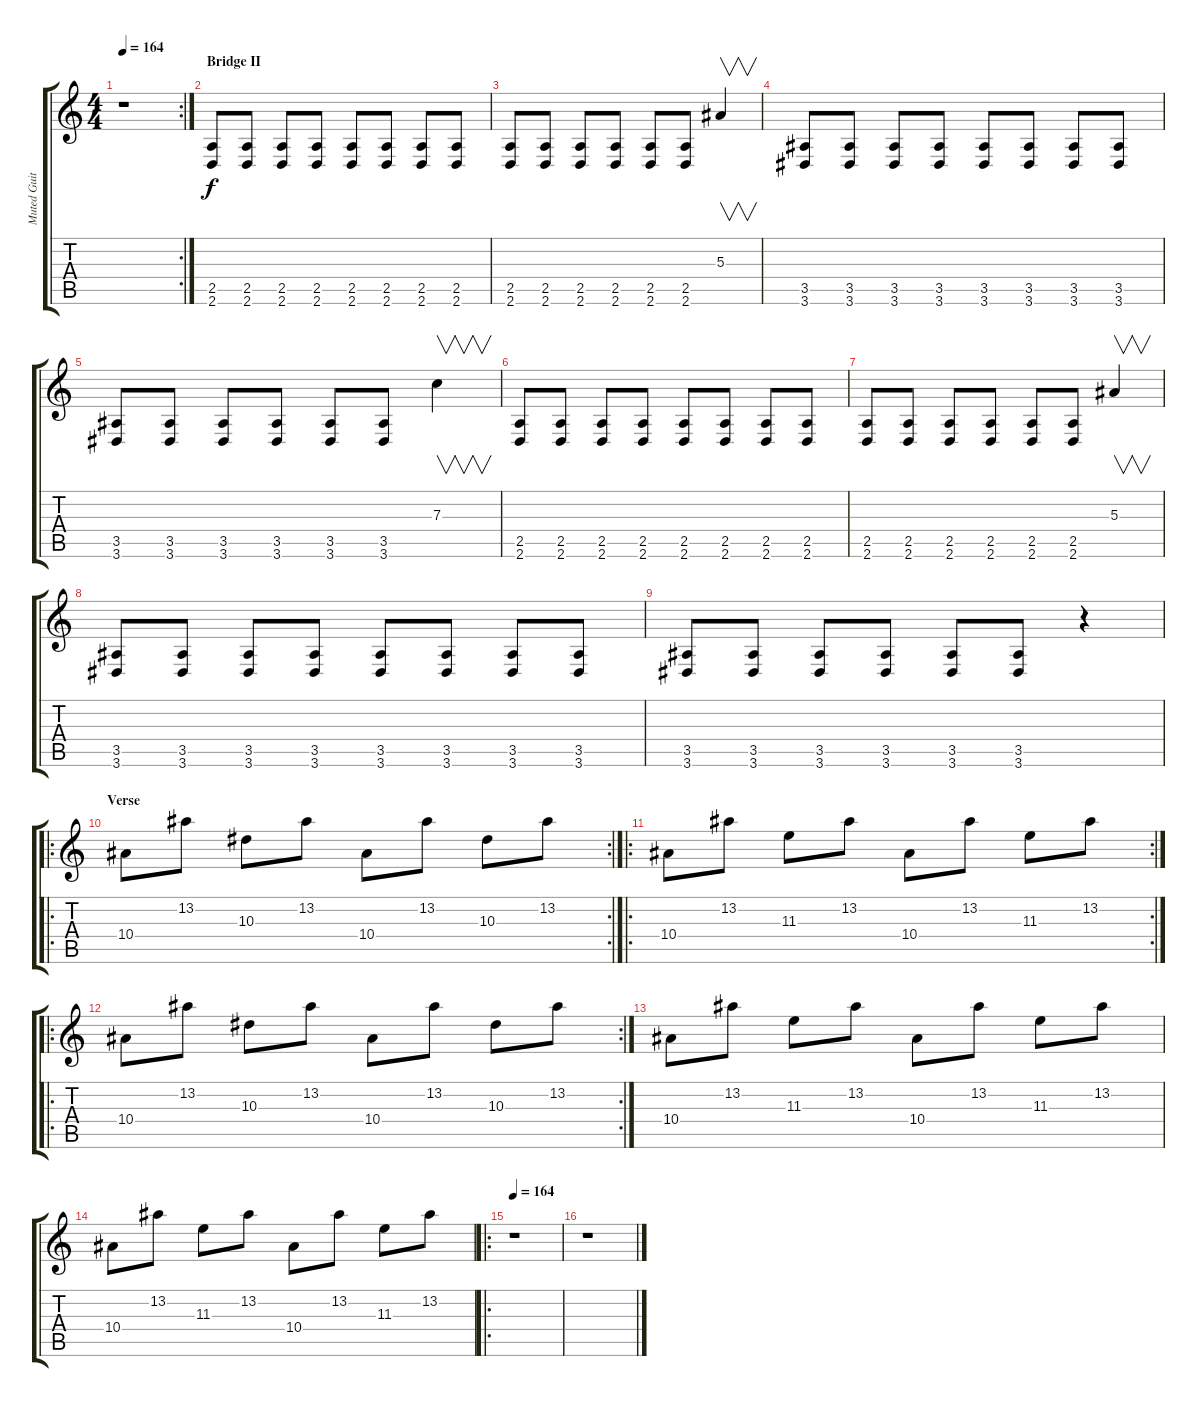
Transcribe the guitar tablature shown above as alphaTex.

\track ("Muted Guitar (Daron)" "Muted Guit") {instrument electricguitarmuted}
\staff {score tabs}
\tuning (D4 A3 F3 C3 G2 C2) {hide}
\rc 2
\ts (4 4)
\tempo 164
\clef g2
\ks c
r.1{dy f} |
\section ("" "Bridge II")
(2.5 2.6).8 (2.5 2.6).8 (2.5 2.6).8 (2.5 2.6).8 (2.5 2.6).8 (2.5 2.6).8 (2.5 2.6).8 (2.5 2.6).8 |
(2.5 2.6).8 (2.5 2.6).8 (2.5 2.6).8 (2.5 2.6).8 (2.5 2.6).8 (2.5 2.6).8 5.3.4{v} |
(3.5 3.6).8 (3.5 3.6).8 (3.5 3.6).8 (3.5 3.6).8 (3.5 3.6).8 (3.5 3.6).8 (3.5 3.6).8 (3.5 3.6).8 |
(3.5 3.6).8 (3.5 3.6).8 (3.5 3.6).8 (3.5 3.6).8 (3.5 3.6).8 (3.5 3.6).8 7.3.4{v} |
(2.5 2.6).8 (2.5 2.6).8 (2.5 2.6).8 (2.5 2.6).8 (2.5 2.6).8 (2.5 2.6).8 (2.5 2.6).8 (2.5 2.6).8 |
(2.5 2.6).8 (2.5 2.6).8 (2.5 2.6).8 (2.5 2.6).8 (2.5 2.6).8 (2.5 2.6).8 5.3.4{v} |
(3.5 3.6).8 (3.5 3.6).8 (3.5 3.6).8 (3.5 3.6).8 (3.5 3.6).8 (3.5 3.6).8 (3.5 3.6).8 (3.5 3.6).8 |
(3.5 3.6).8 (3.5 3.6).8 (3.5 3.6).8 (3.5 3.6).8 (3.5 3.6).8 (3.5 3.6).8 r.4 |
\ro
\rc 2
\section ("" "Verse")
10.4.8 13.2.8 10.3.8 13.2.8 10.4.8 13.2.8 10.3.8 13.2.8 |
\ro
\rc 2
10.4.8 13.2.8 11.3.8 13.2.8 10.4.8 13.2.8 11.3.8 13.2.8 |
\ro
\rc 2
10.4.8 13.2.8 10.3.8 13.2.8 10.4.8 13.2.8 10.3.8 13.2.8 |
10.4.8 13.2.8 11.3.8 13.2.8 10.4.8 13.2.8 11.3.8 13.2.8 |
10.4.8 13.2.8 11.3.8 13.2.8 10.4.8 13.2.8 11.3.8 13.2.8 |
\ro
\tempo 164
r.1 |
r.1
